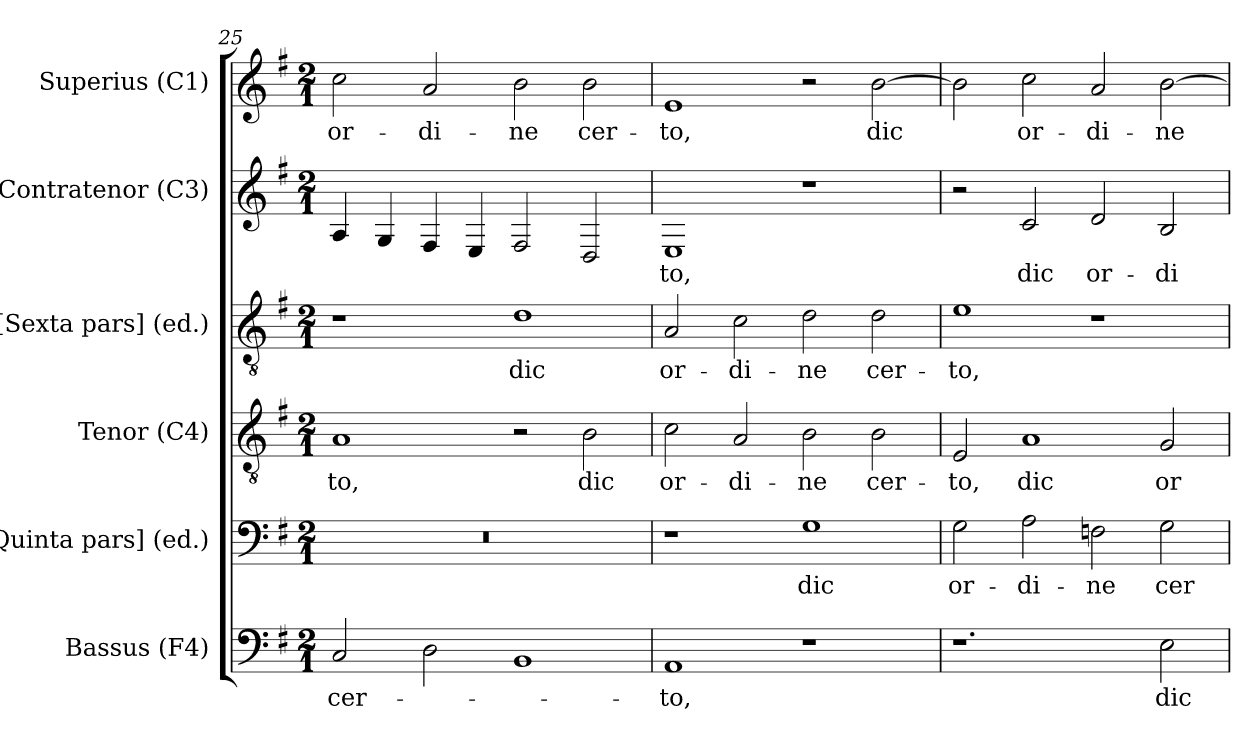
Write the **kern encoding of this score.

**kern	**text	**kern	**text	**kern	**text	**kern	**text	**kern	**text	**kern	**text
*part6	*part6	*part5	*part5	*part4	*part4	*part3	*part3	*part2	*part2	*part1	*part1
*staff6	*staff6	*staff5	*staff5	*staff4	*staff4	*staff3	*staff3	*staff2	*staff2	*staff1	*staff1
*I"Bassus (F4)	*	*I"[Quinta pars] (ed.)	*	*I"Tenor (C4)	*	*I"[Sexta pars] (ed.)	*	*I"Contratenor (C3)	*	*I"Superius (C1)	*
*I'B	*	*I'[QP]	*	*I'T	*	*I'[SP]	*	*I'C	*	*I'S	*
*clefF4	*	*clefF4	*	*clefGv2	*	*clefGv2	*	*clefG2	*	*clefG2	*
*	*	*	*	*ITrd7c12	*	*	*	*	*	*	*
*k[f#]	*	*k[f#]	*	*k[f#]	*	*k[f#]	*	*k[f#]	*	*k[f#]	*
*G:	*	*G:	*	*G:	*	*G:	*	*G:	*	*G:	*
*M2/1	*	*M2/1	*	*M2/1	*	*M2/1	*	*M2/1	*	*M2/1	*
=25	=25	=25	=25	=25	=25	=25	=25	=25	=25	=25	=25
!	!LO:LY:b:color=#000000	!LO:N:vis=1	!	!	!	!	!	!	!	!	!
!	!	!	!	!	!LO:LY:b:color=#000000	!	!	!	!	!	!
!	!	!	!	!	!	!	!	!	!	!	!LO:LY:b:color=#000000
2Ci/	cer-	0r	.	1AAi	-to,	1r	.	4Ai/	.	2cci\	or-
.	.	.	.	.	.	.	.	4Gi/	.	.	.
!	!	!	!	!	!	!	!	!	!	!	!LO:LY:b:color=#000000
2Di\	.	.	.	.	.	.	.	4F#i/	.	2ai/	-di-
.	.	.	.	.	.	.	.	4Ei/	.	.	.
!	!	!	!	!	!	!	!LO:LY:b:color=#000000	!	!	!	!
!	!	!	!	!	!	!	!	!	!	!	!LO:LY:b:color=#000000
1BBi	.	.	.	2r	.	1di	dic	2F#i/	.	2bi\	-ne
!	!	!	!	!	!LO:LY:b:color=#000000	!	!	!	!	!	!
!	!	!	!	!	!	!	!	!	!	!	!LO:LY:b:color=#000000
.	.	.	.	2BBi\	dic	.	.	2Di/	.	2bi\	cer-
!!LO:LB:g=z
=26	=26	=26	=26	=26	=26	=26	=26	=26	=26	=26	=26
!	!LO:LY:b:color=#000000	!	!	!	!	!	!	!	!	!	!
!	!	!	!	!	!LO:LY:b:color=#000000	!	!	!	!	!	!
!	!	!	!	!	!	!	!LO:LY:b:color=#000000	!	!	!	!
!	!	!	!	!	!	!	!	!	!LO:LY:b:color=#000000	!	!
!	!	!	!	!	!	!	!	!	!	!	!LO:LY:b:color=#000000
1AAi	-to,	1r	.	2Ci\	or-	2Ai/	or-	1Ei	-to,	1ei	-to,
!	!	!	!	!	!LO:LY:b:color=#000000	!	!	!	!	!	!
!	!	!	!	!	!	!	!LO:LY:b:color=#000000	!	!	!	!
.	.	.	.	2AAi/	-di-	2ci\	-di-	.	.	.	.
!	!	!	!LO:LY:b:color=#000000	!	!	!	!	!	!	!	!
!	!	!	!	!	!LO:LY:b:color=#000000	!	!	!	!	!	!
!	!	!	!	!	!	!	!LO:LY:b:color=#000000	!	!	!	!
1r	.	1Gi	dic	2BBi\	-ne	2di\	-ne	1r	.	2r	.
!	!	!	!	!	!LO:LY:b:color=#000000	!	!	!	!	!	!
!	!	!	!	!	!	!	!LO:LY:b:color=#000000	!	!	!	!
!	!	!	!	!	!	!	!	!	!	!	!LO:LY:b:color=#000000
.	.	.	.	2BBi\	cer-	2di\	cer-	.	.	[2bi\	dic
=27	=27	=27	=27	=27	=27	=27	=27	=27	=27	=27	=27
!	!	!	!LO:LY:b:color=#000000	!	!	!	!	!	!	!	!
!	!	!	!	!	!LO:LY:b:color=#000000	!	!	!	!	!	!
!	!	!	!	!	!	!	!LO:LY:b:color=#000000	!	!	!	!
1.r	.	2Gi\	or-	2EEi/	-to,	1ei	-to,	2r	.	2bi\]	.
!	!	!	!LO:LY:b:color=#000000	!	!	!	!	!	!	!	!
!	!	!	!	!	!LO:LY:b:color=#000000	!	!	!	!	!	!
!	!	!	!	!	!	!	!	!	!LO:LY:b:color=#000000	!	!
!	!	!	!	!	!	!	!	!	!	!	!LO:LY:b:color=#000000
.	.	2Ai\	-di-	1AAi	dic	.	.	2ci/	dic	2cci\	or-
!	!	!	!LO:LY:b:color=#000000	!	!	!	!	!	!	!	!
!	!	!	!	!	!	!	!	!	!LO:LY:b:color=#000000	!	!
!	!	!	!	!	!	!	!	!	!	!	!LO:LY:b:color=#000000
.	.	2Fni\	-ne	.	.	1r	.	2di/	or-	2ai/	-di-
!	!LO:LY:b:color=#000000	!	!	!	!	!	!	!	!	!	!
!	!	!	!LO:LY:b:color=#000000	!	!	!	!	!	!	!	!
!	!	!	!	!	!LO:LY:b:color=#000000	!	!	!	!	!	!
!	!	!	!	!	!	!	!	!	!LO:LY:b:color=#000000	!	!
!	!	!	!	!	!	!	!	!	!	!	!LO:LY:b:color=#000000
2Ei\	dic	2Gi\	cer-	2GGi/	or-	.	.	2Bi/	-di-	[2bi\	-ne
=	=	=	=	=	=	=	=	=	=	=	=
*-	*-	*-	*-	*-	*-	*-	*-	*-	*-	*-	*-
